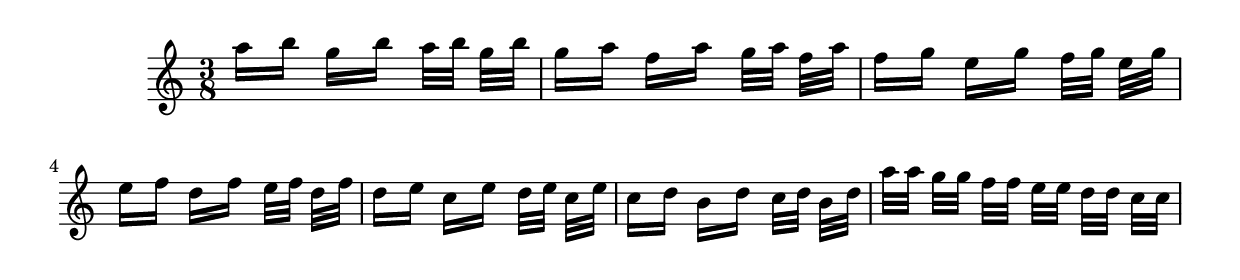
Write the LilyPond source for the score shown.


\header {

texidoc = "Stem lengths take precedence over beam quants: `forbidden'
    quants are only avoided for 32nd beams when they are outside of
    the staff. However, that leads to very long stems, which is even
    worse."

}

\version "2.6.0"

\relative c''{ 
  \time 3/8
  a'16[ b] g[ b]
  a32[ b] g[ b] 
  g16[ a] f[ a]
  g32[ a] f[ a] 
  f16[ g] e[ g]
  f32[ g] e[ g] 
  e16[ f] d[ f]
  e32[ f] d[ f] 
  d16[ e] c[ e]
  d32[ e] c[ e]
  c16[ d] b[ d]
  c32[ d] b[ d]
  a'32[ a] g[ g] f[ f] e[ e] d[ d] c[ c]
}
